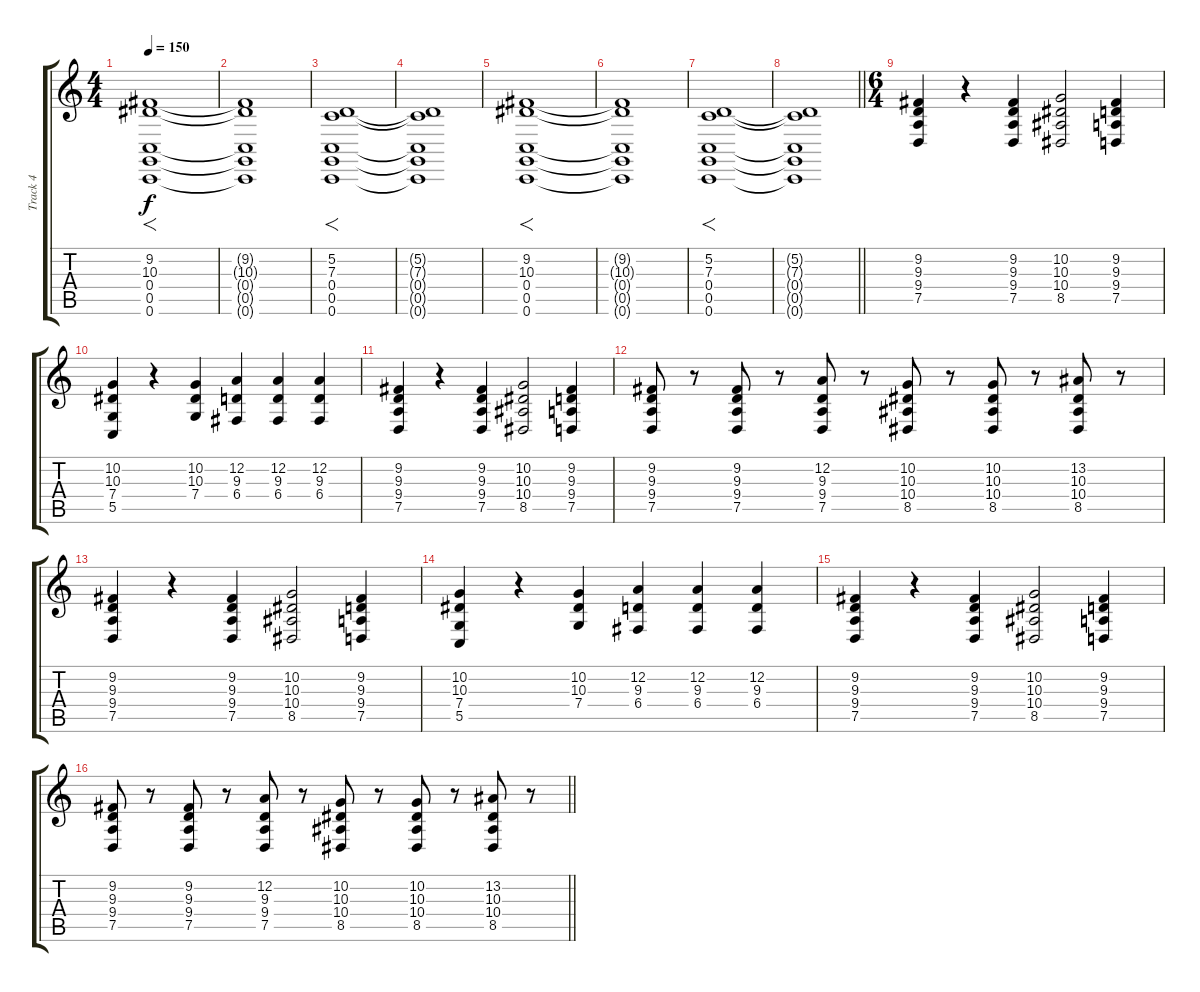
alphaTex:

\track ("Track 4" "Track 4") {instrument pad2warm}
\staff {score tabs}
\tuning (D4 A3 F3 C3 G2 C2) {hide}
\ts (4 4)
\tempo 150
\clef g2
\ks c
(9.2 10.3 0.4 0.5 0.6).1{f dy f instrument pad2warm} |
(9.2{t} 10.3{t} 0.4{t} 0.5{t} 0.6{t}).1 |
(5.2 7.3 0.4 0.5 0.6).1{f} |
(5.2{t} 7.3{t} 0.4{t} 0.5{t} 0.6{t}).1 |
(9.2 10.3 0.4 0.5 0.6).1{f instrument pad2warm} |
(9.2{t} 10.3{t} 0.4{t} 0.5{t} 0.6{t}).1 |
(5.2 7.3 0.4 0.5 0.6).1{f} |
\barLineRight lightlight
(5.2{t} 7.3{t} 0.4{t} 0.5{t} 0.6{t}).1 |
\ts (6 4)
(9.2 9.3 9.4 7.5).4{instrument stringensemble1} r.4 (9.2 9.3 9.4 7.5).4{instrument stringensemble1} (10.2 10.3 10.4 8.5).2 (9.2 9.3 9.4 7.5).4{instrument stringensemble1} |
(10.2 10.3 7.4 5.5).4 r.4 (10.2 10.3 7.4).4 (12.2 9.3 6.4).4 (12.2 9.3 6.4).4 (12.2 9.3 6.4).4 |
(9.2 9.3 9.4 7.5).4{instrument stringensemble1} r.4 (9.2 9.3 9.4 7.5).4{instrument stringensemble1} (10.2 10.3 10.4 8.5).2 (9.2 9.3 9.4 7.5).4{instrument stringensemble1} |
(9.2 9.3 9.4 7.5).8{instrument stringensemble1} r.8 (9.2 9.3 9.4 7.5).8{instrument stringensemble1} r.8 (12.2 9.3 9.4 7.5).8{instrument stringensemble1} r.8 (10.2 10.3 10.4 8.5).8 r.8 (10.2 10.3 10.4 8.5).8 r.8 (13.2 10.3 10.4 8.5).8 r.8 |
(9.2 9.3 9.4 7.5).4{instrument stringensemble1} r.4 (9.2 9.3 9.4 7.5).4{instrument stringensemble1} (10.2 10.3 10.4 8.5).2 (9.2 9.3 9.4 7.5).4{instrument stringensemble1} |
(10.2 10.3 7.4 5.5).4 r.4 (10.2 10.3 7.4).4 (12.2 9.3 6.4).4 (12.2 9.3 6.4).4 (12.2 9.3 6.4).4 |
(9.2 9.3 9.4 7.5).4{instrument stringensemble1} r.4 (9.2 9.3 9.4 7.5).4{instrument stringensemble1} (10.2 10.3 10.4 8.5).2 (9.2 9.3 9.4 7.5).4{instrument stringensemble1} |
\barLineRight lightlight
(9.2 9.3 9.4 7.5).8{instrument stringensemble1} r.8 (9.2 9.3 9.4 7.5).8{instrument stringensemble1} r.8 (12.2 9.3 9.4 7.5).8{instrument stringensemble1} r.8 (10.2 10.3 10.4 8.5).8 r.8 (10.2 10.3 10.4 8.5).8 r.8 (13.2 10.3 10.4 8.5).8 r.8
